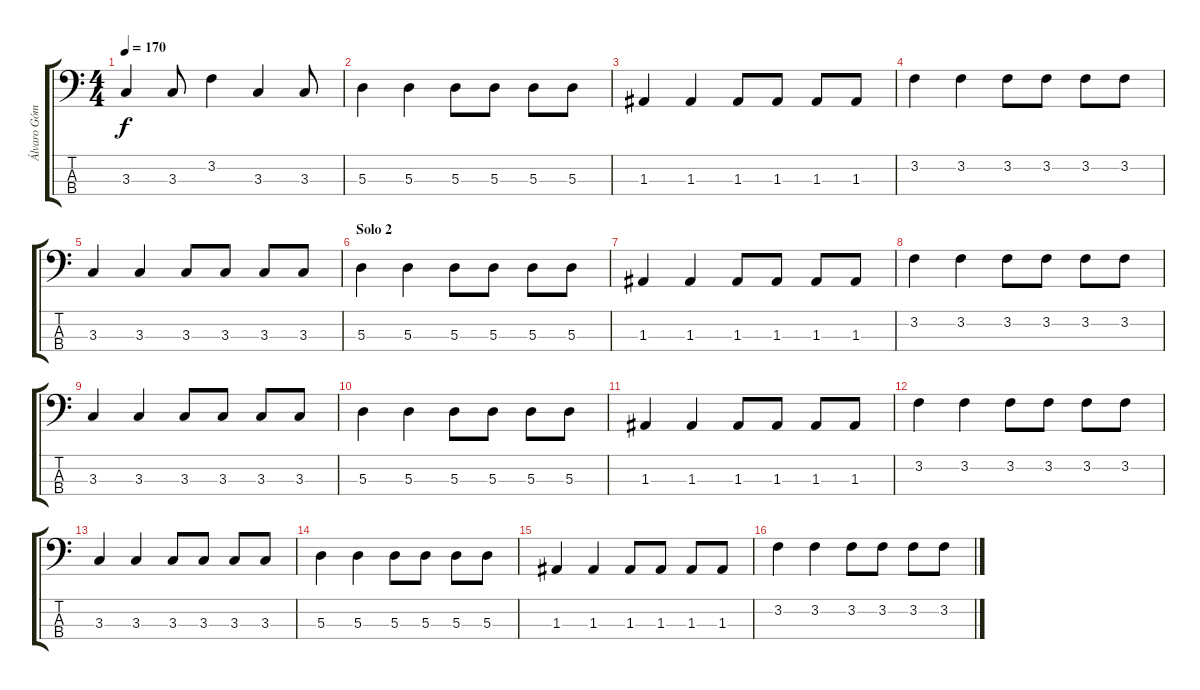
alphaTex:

\track ("Álvaro Gómez (Baix)" "Álvaro Góm") {instrument electricbassfinger}
\staff {score tabs}
\tuning (G2 D2 A1 E1) {hide}
\ts (4 4)
\tempo 170
\clef f4
\ks c
3.3.4{dy f} 3.3.8 3.2.4 3.3.4 3.3.8 |
5.3.4 5.3.4 5.3.8 5.3.8 5.3.8 5.3.8 |
1.3.4 1.3.4 1.3.8 1.3.8 1.3.8 1.3.8 |
3.2.4 3.2.4 3.2.8 3.2.8 3.2.8 3.2.8 |
3.3.4 3.3.4 3.3.8 3.3.8 3.3.8 3.3.8 |
\section ("" "Solo 2")
5.3.4 5.3.4 5.3.8 5.3.8 5.3.8 5.3.8 |
1.3.4 1.3.4 1.3.8 1.3.8 1.3.8 1.3.8 |
3.2.4 3.2.4 3.2.8 3.2.8 3.2.8 3.2.8 |
3.3.4 3.3.4 3.3.8 3.3.8 3.3.8 3.3.8 |
5.3.4 5.3.4 5.3.8 5.3.8 5.3.8 5.3.8 |
1.3.4 1.3.4 1.3.8 1.3.8 1.3.8 1.3.8 |
3.2.4 3.2.4 3.2.8 3.2.8 3.2.8 3.2.8 |
3.3.4 3.3.4 3.3.8 3.3.8 3.3.8 3.3.8 |
5.3.4 5.3.4 5.3.8 5.3.8 5.3.8 5.3.8 |
1.3.4 1.3.4 1.3.8 1.3.8 1.3.8 1.3.8 |
3.2.4 3.2.4 3.2.8 3.2.8 3.2.8 3.2.8
